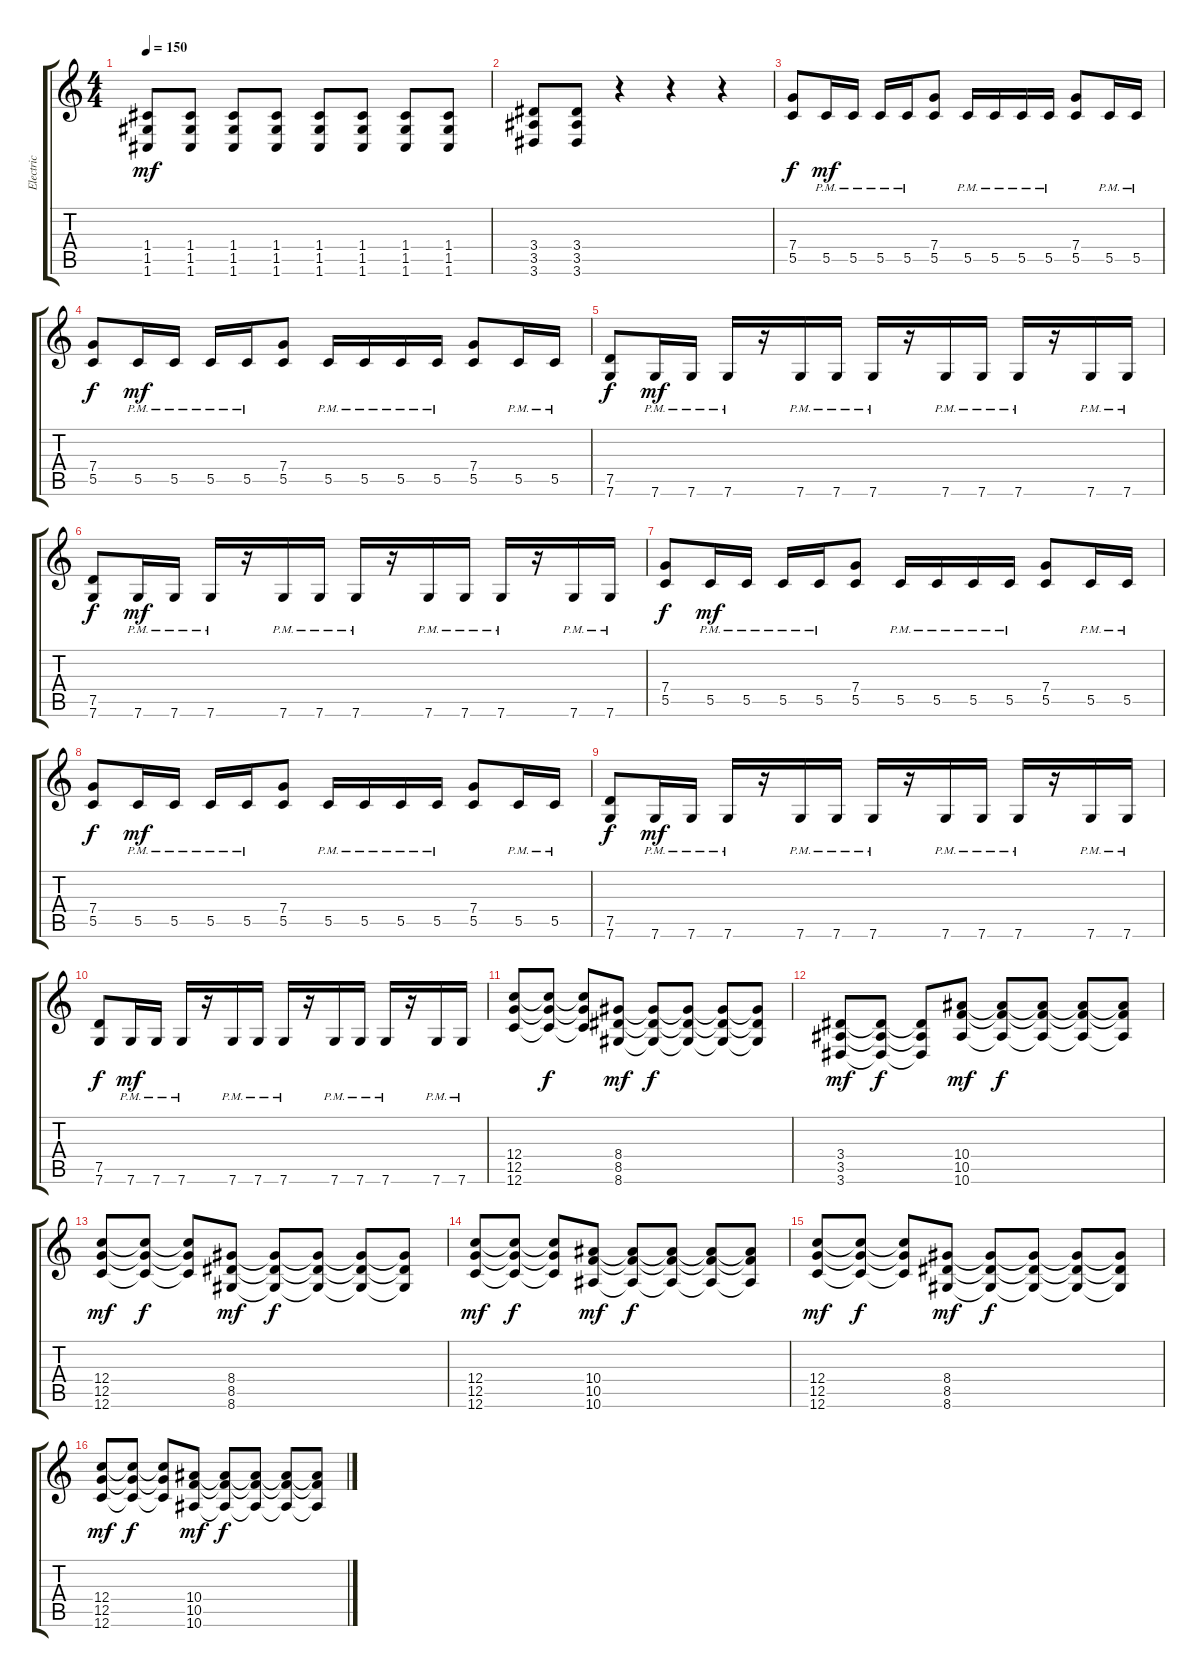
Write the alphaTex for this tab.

\track ("Electric" "Electric") {instrument distortionguitar}
\staff {score tabs}
\tuning (D4 A3 F3 C3 G2 C2) {hide}
\ts (4 4)
\tempo 150
\clef g2
\ks c
(1.4 1.5 1.6).8{dy mf} (1.4 1.5 1.6).8 (1.4 1.5 1.6).8 (1.4 1.5 1.6).8 (1.4 1.5 1.6).8 (1.4 1.5 1.6).8 (1.4 1.5 1.6).8 (1.4 1.5 1.6).8 |
(3.4 3.5 3.6).8 (3.4 3.5 3.6).8 r.4 r.4 r.4 |
(7.4 5.5).8{dy f} 5.5{pm}.16{dy mf} 5.5{pm}.16 5.5{pm}.16 5.5{pm}.16 (7.4 5.5).8 5.5{pm}.16 5.5{pm}.16 5.5{pm}.16 5.5{pm}.16 (7.4 5.5).8 5.5{pm}.16 5.5{pm}.16 |
(7.4 5.5).8{dy f} 5.5{pm}.16{dy mf} 5.5{pm}.16 5.5{pm}.16 5.5{pm}.16 (7.4 5.5).8 5.5{pm}.16 5.5{pm}.16 5.5{pm}.16 5.5{pm}.16 (7.4 5.5).8 5.5{pm}.16 5.5{pm}.16 |
(7.5 7.6).8{dy f} 7.6{pm}.16{dy mf} 7.6{pm}.16 7.6{pm}.16 r.16 7.6{pm}.16 7.6{pm}.16 7.6{pm}.16 r.16 7.6{pm}.16 7.6{pm}.16 7.6{pm}.16 r.16 7.6{pm}.16 7.6{pm}.16 |
(7.5 7.6).8{dy f} 7.6{pm}.16{dy mf} 7.6{pm}.16 7.6{pm}.16 r.16 7.6{pm}.16 7.6{pm}.16 7.6{pm}.16 r.16 7.6{pm}.16 7.6{pm}.16 7.6{pm}.16 r.16 7.6{pm}.16 7.6{pm}.16 |
(7.4 5.5).8{dy f} 5.5{pm}.16{dy mf} 5.5{pm}.16 5.5{pm}.16 5.5{pm}.16 (7.4 5.5).8 5.5{pm}.16 5.5{pm}.16 5.5{pm}.16 5.5{pm}.16 (7.4 5.5).8 5.5{pm}.16 5.5{pm}.16 |
(7.4 5.5).8{dy f} 5.5{pm}.16{dy mf} 5.5{pm}.16 5.5{pm}.16 5.5{pm}.16 (7.4 5.5).8 5.5{pm}.16 5.5{pm}.16 5.5{pm}.16 5.5{pm}.16 (7.4 5.5).8 5.5{pm}.16 5.5{pm}.16 |
(7.5 7.6).8{dy f} 7.6{pm}.16{dy mf} 7.6{pm}.16 7.6{pm}.16 r.16 7.6{pm}.16 7.6{pm}.16 7.6{pm}.16 r.16 7.6{pm}.16 7.6{pm}.16 7.6{pm}.16 r.16 7.6{pm}.16 7.6{pm}.16 |
(7.5 7.6).8{dy f} 7.6{pm}.16{dy mf} 7.6{pm}.16 7.6{pm}.16 r.16 7.6{pm}.16 7.6{pm}.16 7.6{pm}.16 r.16 7.6{pm}.16 7.6{pm}.16 7.6{pm}.16 r.16 7.6{pm}.16 7.6{pm}.16 |
(12.4 12.5 12.6).8 (12.4{t} 12.5{t} 12.6{t}).8{dy f} (12.4{t} 12.5{t} 12.6{t}).8 (8.4 8.5 8.6).8{dy mf} (8.4{t} 8.5{t} 8.6{t}).8{dy f} (8.4{t} 8.5{t} 8.6{t}).8 (8.4{t} 8.5{t} 8.6{t}).8 (8.4{t} 8.5{t} 8.6{t}).8 |
(3.4 3.5 3.6).8{dy mf} (3.4{t} 3.5{t} 3.6{t}).8{dy f} (3.4{t} 3.5{t} 3.6{t}).8 (10.4 10.5 10.6).8{dy mf} (10.4{t} 10.5{t} 10.6{t}).8{dy f} (10.4{t} 10.5{t} 10.6{t}).8 (10.4{t} 10.5{t} 10.6{t}).8 (10.4{t} 10.5{t} 10.6{t}).8 |
(12.4 12.5 12.6).8{dy mf} (12.4{t} 12.5{t} 12.6{t}).8{dy f} (12.4{t} 12.5{t} 12.6{t}).8 (8.4 8.5 8.6).8{dy mf} (8.4{t} 8.5{t} 8.6{t}).8{dy f} (8.4{t} 8.5{t} 8.6{t}).8 (8.4{t} 8.5{t} 8.6{t}).8 (8.4{t} 8.5{t} 8.6{t}).8 |
(12.4 12.5 12.6).8{dy mf} (12.4{t} 12.5{t} 12.6{t}).8{dy f} (12.4{t} 12.5{t} 12.6{t}).8 (10.4 10.5 10.6).8{dy mf} (10.4{t} 10.5{t} 10.6{t}).8{dy f} (10.4{t} 10.5{t} 10.6{t}).8 (10.4{t} 10.5{t} 10.6{t}).8 (10.4{t} 10.5{t} 10.6{t}).8 |
(12.4 12.5 12.6).8{dy mf} (12.4{t} 12.5{t} 12.6{t}).8{dy f} (12.4{t} 12.5{t} 12.6{t}).8 (8.4 8.5 8.6).8{dy mf} (8.4{t} 8.5{t} 8.6{t}).8{dy f} (8.4{t} 8.5{t} 8.6{t}).8 (8.4{t} 8.5{t} 8.6{t}).8 (8.4{t} 8.5{t} 8.6{t}).8 |
(12.4 12.5 12.6).8{dy mf} (12.4{t} 12.5{t} 12.6{t}).8{dy f} (12.4{t} 12.5{t} 12.6{t}).8 (10.4 10.5 10.6).8{dy mf} (10.4{t} 10.5{t} 10.6{t}).8{dy f} (10.4{t} 10.5{t} 10.6{t}).8 (10.4{t} 10.5{t} 10.6{t}).8 (10.4{t} 10.5{t} 10.6{t}).8
